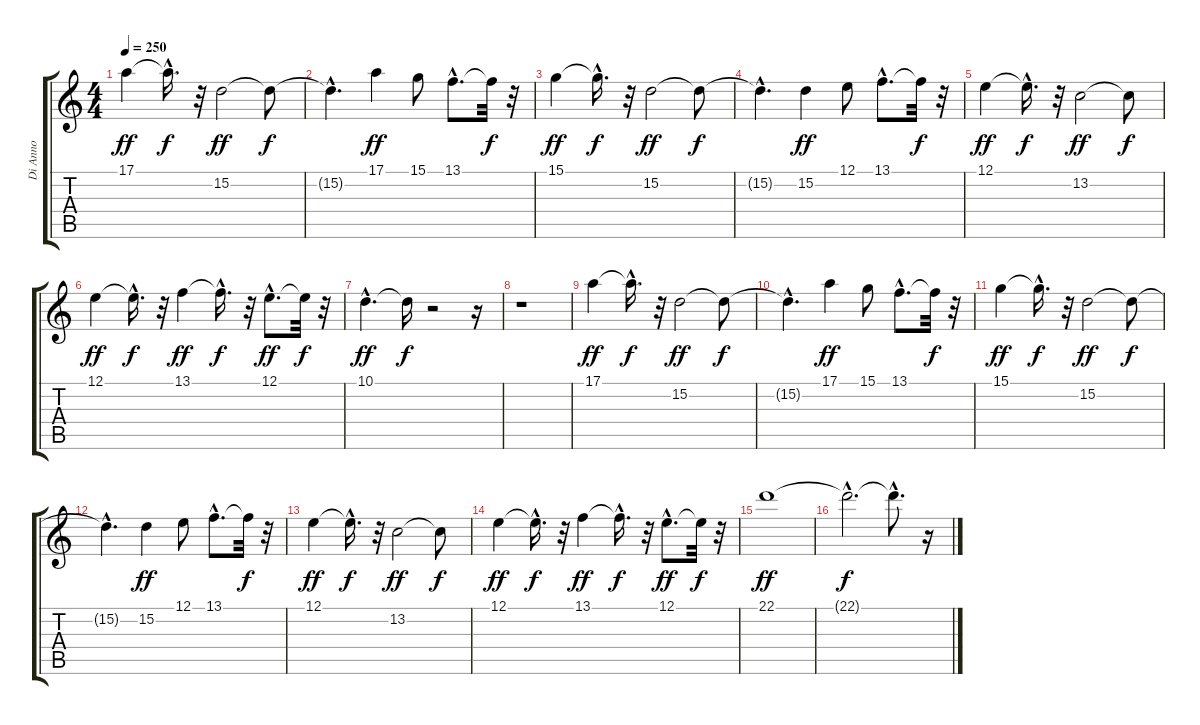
\track ("Di Anno" "Di Anno") {instrument choiraahs}
\staff {score tabs}
\tuning (E4 B3 G3 D3 A2 E2) {hide}
\ts (4 4)
\tempo 250
\clef g2
\ks c
17.1.4{dy ff} 17.1{hac t}.16{d dy f} r.32 15.2.2{dy ff} 15.2{t}.8{dy f} |
15.2{hac t}.4{d} 17.1.4{dy ff} 15.1.8 13.1{hac}.8{d} 13.1{t}.32{dy f} r.32 |
15.1.4{dy ff} 15.1{hac t}.16{d dy f} r.32 15.2.2{dy ff} 15.2{t}.8{dy f} |
15.2{hac t}.4{d} 15.2.4{dy ff} 12.1.8 13.1{hac}.8{d} 13.1{t}.32{dy f} r.32 |
12.1.4{dy ff} 12.1{hac t}.16{d dy f} r.32 13.2.2{dy ff} 13.2{t}.8{dy f} |
12.1.4{dy ff} 12.1{hac t}.16{d dy f} r.32 13.1.4{dy ff} 13.1{hac t}.16{d dy f} r.32 12.1{hac}.8{d dy ff} 12.1{t}.32{dy f} r.32 |
10.1{hac}.4{d dy ff} 10.1{t}.16{dy f} r.2 r.16 |
r.1 |
17.1.4{dy ff} 17.1{hac t}.16{d dy f} r.32 15.2.2{dy ff} 15.2{t}.8{dy f} |
15.2{hac t}.4{d} 17.1.4{dy ff} 15.1.8 13.1{hac}.8{d} 13.1{t}.32{dy f} r.32 |
15.1.4{dy ff} 15.1{hac t}.16{d dy f} r.32 15.2.2{dy ff} 15.2{t}.8{dy f} |
15.2{hac t}.4{d} 15.2.4{dy ff} 12.1.8 13.1{hac}.8{d} 13.1{t}.32{dy f} r.32 |
12.1.4{dy ff} 12.1{hac t}.16{d dy f} r.32 13.2.2{dy ff} 13.2{t}.8{dy f} |
12.1.4{dy ff} 12.1{hac t}.16{d dy f} r.32 13.1.4{dy ff} 13.1{hac t}.16{d dy f} r.32 12.1{hac}.8{d dy ff} 12.1{t}.32{dy f} r.32 |
22.1.1{dy ff} |
22.1{hac t}.2{d dy f} 22.1{hac t}.8{d} r.16
